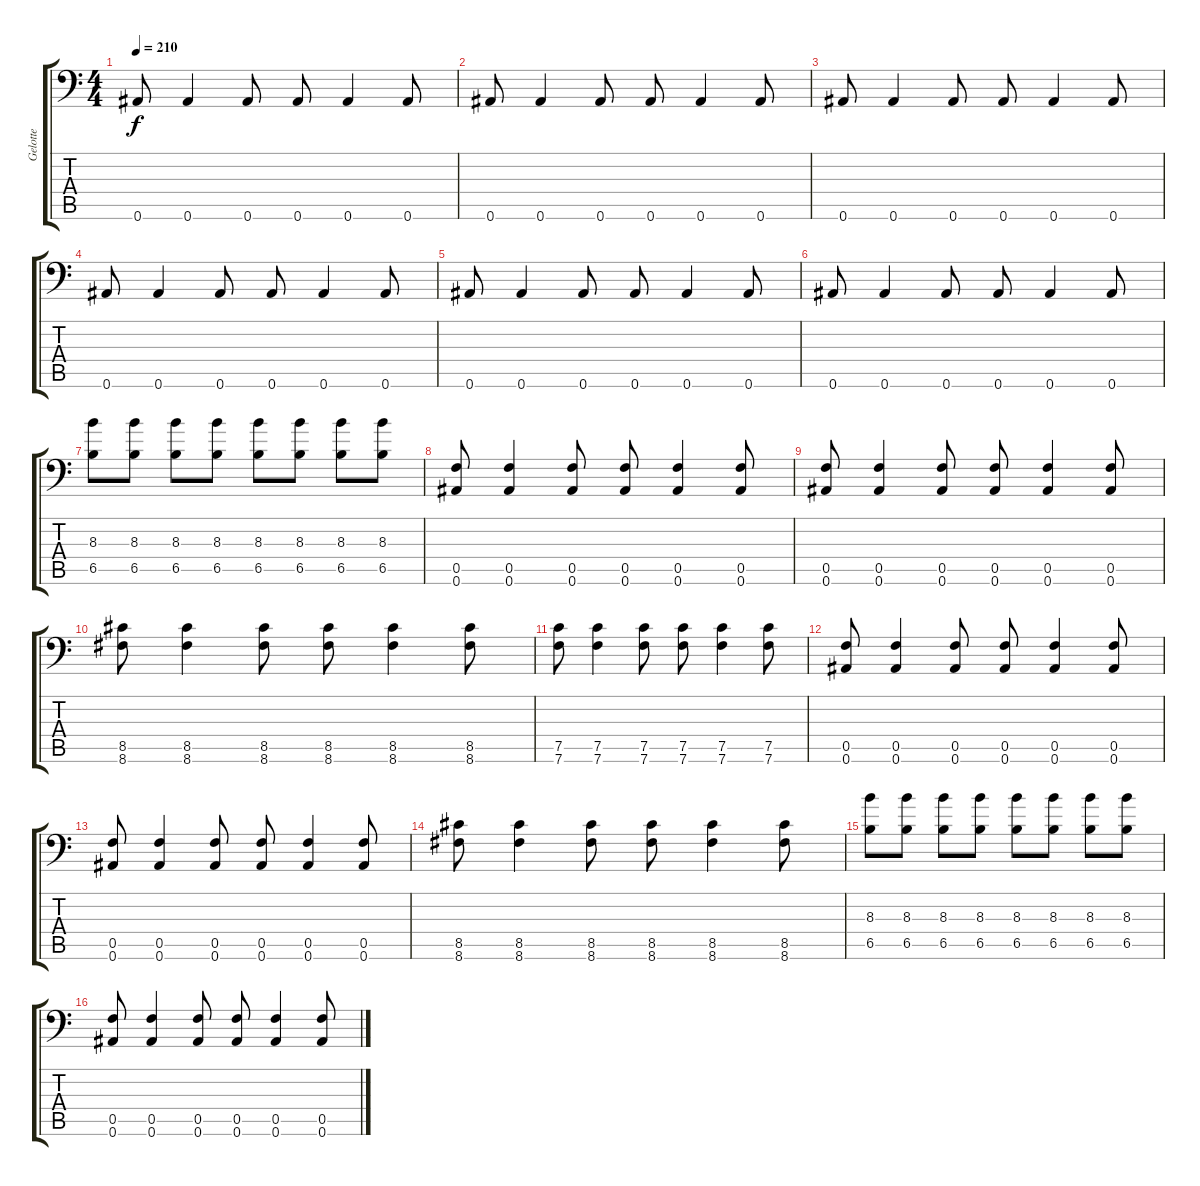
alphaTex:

\track ("Gelotte" "Gelotte") {instrument distortionguitar}
\staff {score tabs}
\tuning (C4 G4 Eb3 Bb2 F2 Bb1) {hide}
\ts (4 4)
\tempo 210
\clef f4
\ks c
0.6.8{dy f} 0.6.4 0.6.8 0.6.8 0.6.4 0.6.8 |
0.6.8 0.6.4 0.6.8 0.6.8 0.6.4 0.6.8 |
0.6.8 0.6.4 0.6.8 0.6.8 0.6.4 0.6.8 |
0.6.8 0.6.4 0.6.8 0.6.8 0.6.4 0.6.8 |
0.6.8 0.6.4 0.6.8 0.6.8 0.6.4 0.6.8 |
0.6.8 0.6.4 0.6.8 0.6.8 0.6.4 0.6.8 |
(8.3 6.5).8 (8.3 6.5).8 (8.3 6.5).8 (8.3 6.5).8 (8.3 6.5).8 (8.3 6.5).8 (8.3 6.5).8 (8.3 6.5).8 |
(0.5 0.6).8 (0.5 0.6).4 (0.5 0.6).8 (0.5 0.6).8 (0.5 0.6).4 (0.5 0.6).8 |
(0.5 0.6).8 (0.5 0.6).4 (0.5 0.6).8 (0.5 0.6).8 (0.5 0.6).4 (0.5 0.6).8 |
(8.5 8.6).8 (8.5 8.6).4 (8.5 8.6).8 (8.5 8.6).8 (8.5 8.6).4 (8.5 8.6).8 |
(7.5 7.6).8 (7.5 7.6).4 (7.5 7.6).8 (7.5 7.6).8 (7.5 7.6).4 (7.5 7.6).8 |
(0.5 0.6).8 (0.5 0.6).4 (0.5 0.6).8 (0.5 0.6).8 (0.5 0.6).4 (0.5 0.6).8 |
(0.5 0.6).8 (0.5 0.6).4 (0.5 0.6).8 (0.5 0.6).8 (0.5 0.6).4 (0.5 0.6).8 |
(8.5 8.6).8 (8.5 8.6).4 (8.5 8.6).8 (8.5 8.6).8 (8.5 8.6).4 (8.5 8.6).8 |
(8.3 6.5).8 (8.3 6.5).8 (8.3 6.5).8 (8.3 6.5).8 (8.3 6.5).8 (8.3 6.5).8 (8.3 6.5).8 (8.3 6.5).8 |
(0.5 0.6).8 (0.5 0.6).4 (0.5 0.6).8 (0.5 0.6).8 (0.5 0.6).4 (0.5 0.6).8
